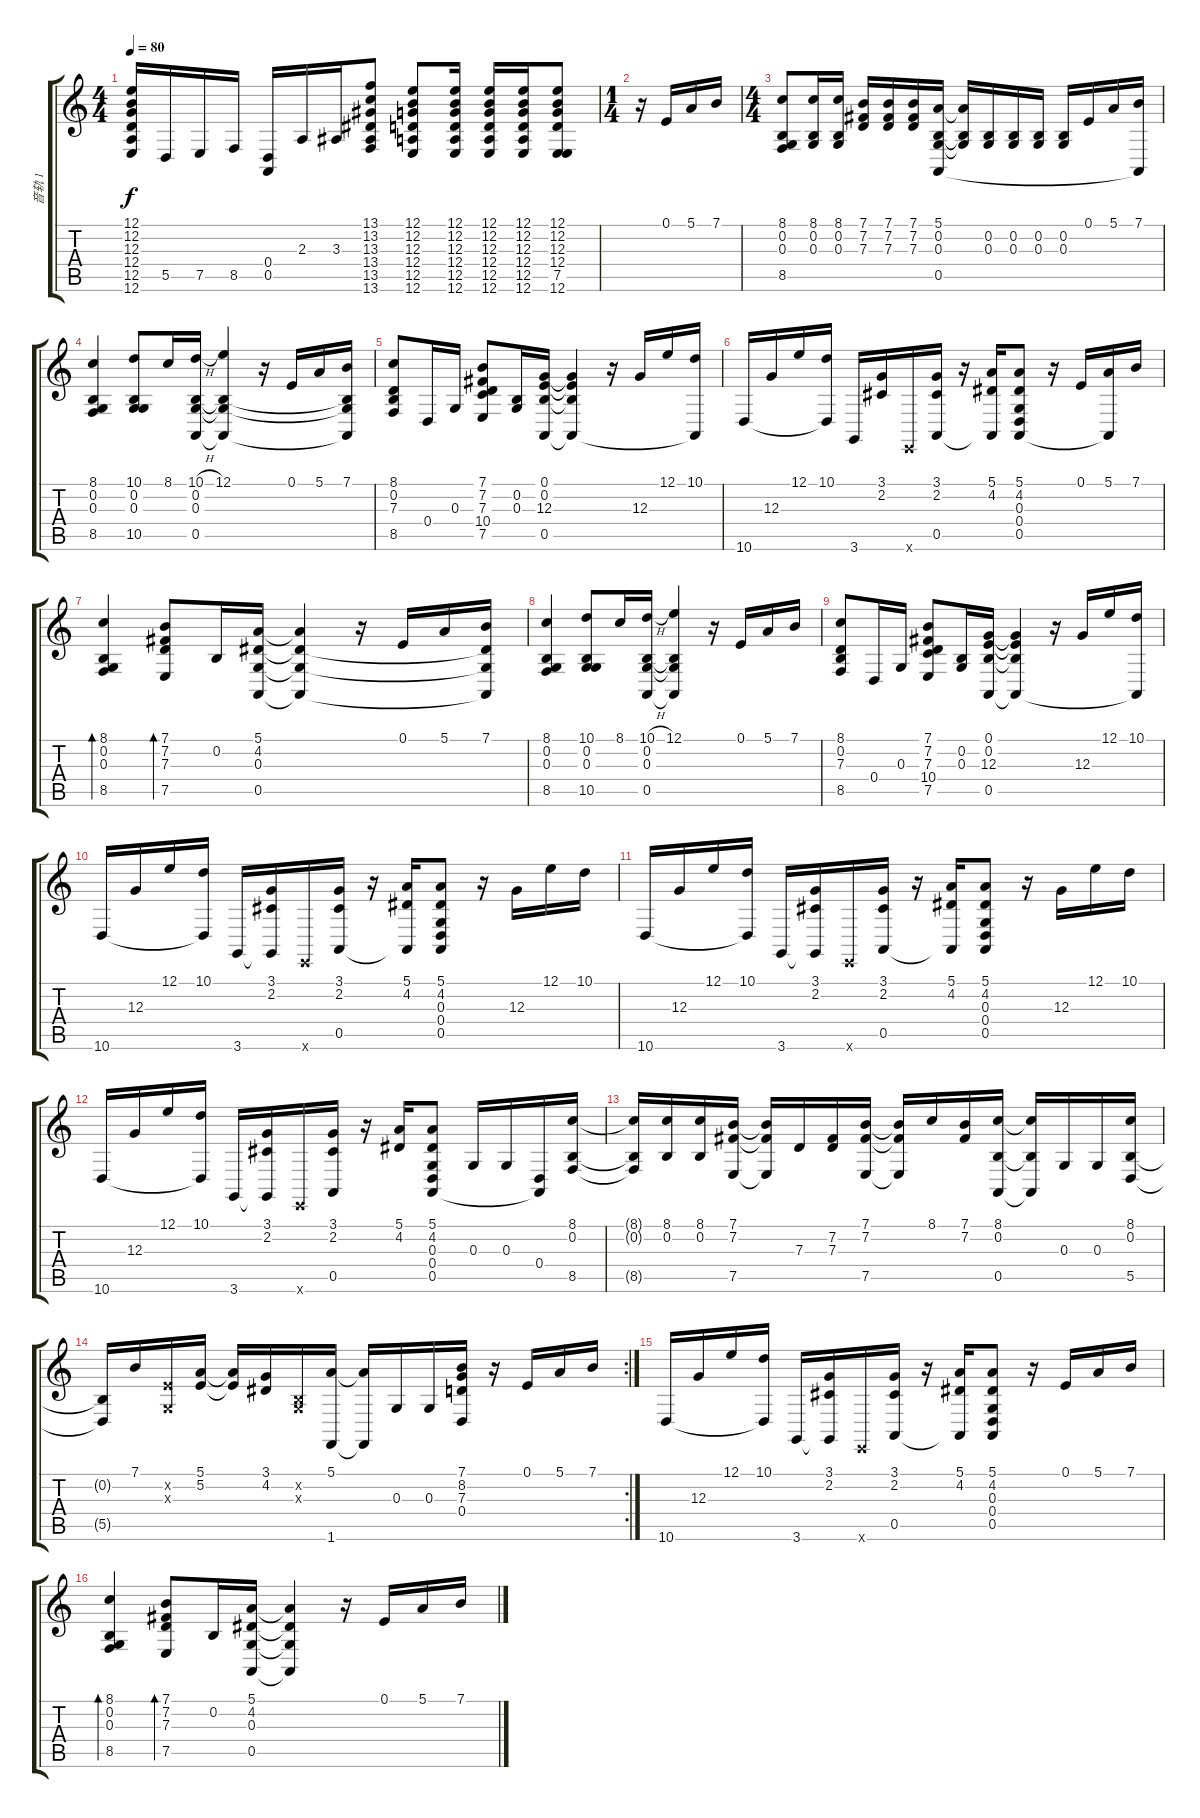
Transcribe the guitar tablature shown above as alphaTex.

\track ("音轨 1" "音轨 1") {instrument acousticgrandpiano}
\staff {score tabs}
\tuning (E4 B3 G3 D3 A2 E2) {hide}
\ts (4 4)
\tempo 80
\clef g2
\ks c
(12.1{t} 12.2{t} 12.3{t} 12.4{t} 12.5{t} 12.6{t}).16{dy f} 5.5.16 7.5.16 8.5.16 (0.4 0.5).16 2.3.16 3.3.16 (13.1 13.2 13.3 13.4 13.5 13.6).8 (12.1 12.2 12.3 12.4 12.5 12.6).8 (12.1 12.2 12.3 12.4 12.5 12.6).16 (12.1 12.2 12.3 12.4 12.5 12.6).16 (12.1 12.2 12.3 12.4 12.5 12.6).16 (12.1 12.2 12.3 12.4 7.5 12.6).8 |
\ts (1 4)
r.16 0.1.16 5.1.16 7.1.16 |
\ts (4 4)
(8.1 0.2 0.3 8.5).8 (8.1 0.2 0.3).16 (8.1 0.2 0.3).16 (7.1 7.2 7.3).16 (7.1 7.2 7.3).16 (7.1 7.2 7.3).16 (5.1 0.2 0.3 0.5).16 (5.1{t} 0.2{t} 0.3{t}).16 (0.2 0.3).16 (0.2 0.3).16 (0.2 0.3).16 (0.2 0.3).16 0.1.16 5.1.16 (7.1 0.5{t}).16 |
(8.1 0.2 0.3 8.5).4 (10.1 0.2 0.3 10.5).8 8.1.16 (10.1{h} 0.2 0.3 0.5).16 (12.1 0.2{t} 0.3{t} 0.5{t}).4 r.16 0.1.16 5.1.16 (7.1 0.2{t} 0.3{t} 0.5{t}).16 |
(8.1 0.2 7.3 8.5).8 0.4.16 0.3.16 (7.1 7.2 7.3 10.4 7.5).8 (0.2 0.3).16 (0.1 0.2 12.3 0.5).16 (0.1{t} 0.2{t} 12.3{t} 0.5{t}).4 r.16 12.3.16 12.1.16 (10.1 0.5{t}).16 |
10.6.16 12.3.16 12.1.16 (10.1 10.6{t}).16 3.6.16 (3.1 2.2).16 0.6{x}.16 (3.1 2.2 0.5).16 r.16 (5.1 4.2 0.5{t}).16 (5.1 4.2 0.3 0.4 0.5).8 r.16 0.1.16 (5.1 0.5{t}).16 7.1.16 |
(8.1 0.2 0.3 8.5).4{bd 120} (7.1 7.2 7.3 7.5).8{bd 480} 0.2.16 (5.1 4.2 0.3 0.5).16 (5.1{t} 4.2{t} 0.3{t} 0.5{t}).4 r.16 0.1.16 5.1.16 (7.1 4.2{t} 0.3{t} 0.5{t}).16 |
(8.1 0.2 0.3 8.5).4 (10.1 0.2 0.3 10.5).8 8.1.16 (10.1{h} 0.2 0.3 0.5).16 (12.1 0.2{t} 0.3{t} 0.5{t}).4 r.16 0.1.16 5.1.16 7.1.16 |
(8.1 0.2 7.3 8.5).8 0.4.16 0.3.16 (7.1 7.2 7.3 10.4 7.5).8 (0.2 0.3).16 (0.1 0.2 12.3 0.5).16 (0.1{t} 0.2{t} 12.3{t} 0.5{t}).4 r.16 12.3.16 12.1.16 (10.1 0.5{t}).16 |
10.6.16 12.3.16 12.1.16 (10.1 10.6{t}).16 3.6.16 (3.1 2.2 3.6{t}).16 0.6{x}.16 (3.1 2.2 0.5).16 r.16 (5.1 4.2 0.5{t}).16 (5.1 4.2 0.3 0.4 0.5).8 r.16 12.3.16 12.1.16 10.1.16 |
10.6.16 12.3.16 12.1.16 (10.1 10.6{t}).16 3.6.16 (3.1 2.2 3.6{t}).16 0.6{x}.16 (3.1 2.2 0.5).16 r.16 (5.1 4.2 0.5{t}).16 (5.1 4.2 0.3 0.4 0.5).8 r.16 12.3.16 12.1.16 10.1.16 |
10.6.16 12.3.16 12.1.16 (10.1 10.6{t}).16 3.6.16 (3.1 2.2 3.6{t}).16 0.6{x}.16 (3.1 2.2 0.5).16 r.16 (5.1 4.2).16 (5.1 4.2 0.3 0.4 0.5).8 0.3.16 0.3.16 (0.4 0.5{t}).16 (8.1 0.2 8.5).16 |
(8.1{t} 0.2{t} 8.5{t}).16 (8.1 0.2).16 (8.1 0.2).16 (7.1 7.2 7.5).16 (7.1{t} 7.2{t} 7.5{t}).16 7.3.16 (7.2 7.3).16 (7.1 7.2 7.5).16 (7.1{t} 7.2{t} 7.5{t}).16 8.1.16 (7.1 7.2).16 (8.1 0.2 0.5).16 (8.1{t} 0.2{t} 0.5{t}).16 0.3.16 0.3.16 (8.1 0.2 5.5).16 |
\rc 2
(0.2{t} 5.5{t}).16 7.1.16 (5.2{x} 0.3{x}).16 (5.1 5.2).16 (5.1{t} 5.2{t}).16 (3.1 4.2).16 (0.2{x} 0.3{x}).16 (5.1 1.6).16 (5.1{t} 1.6{t}).16 0.3.16 0.3.16 (7.1 8.2 7.3 0.4).16 r.16 0.1.16 5.1.16 7.1.16 |
10.6.16 12.3.16 12.1.16 (10.1 10.6{t}).16 3.6.16 (3.1 2.2 3.6{t}).16 0.6{x}.16 (3.1 2.2 0.5).16 r.16 (5.1 4.2 0.5{t}).16 (5.1 4.2 0.3 0.4 0.5).8 r.16 0.1.16 5.1.16 7.1.16 |
(8.1 0.2 0.3 8.5).4{bd 120} (7.1 7.2 7.3 7.5).8{bd 480} 0.2.16 (5.1 4.2 0.3 0.5).16 (5.1{t} 4.2{t} 0.3{t} 0.5{t}).4 r.16 0.1.16 5.1.16 7.1.16
